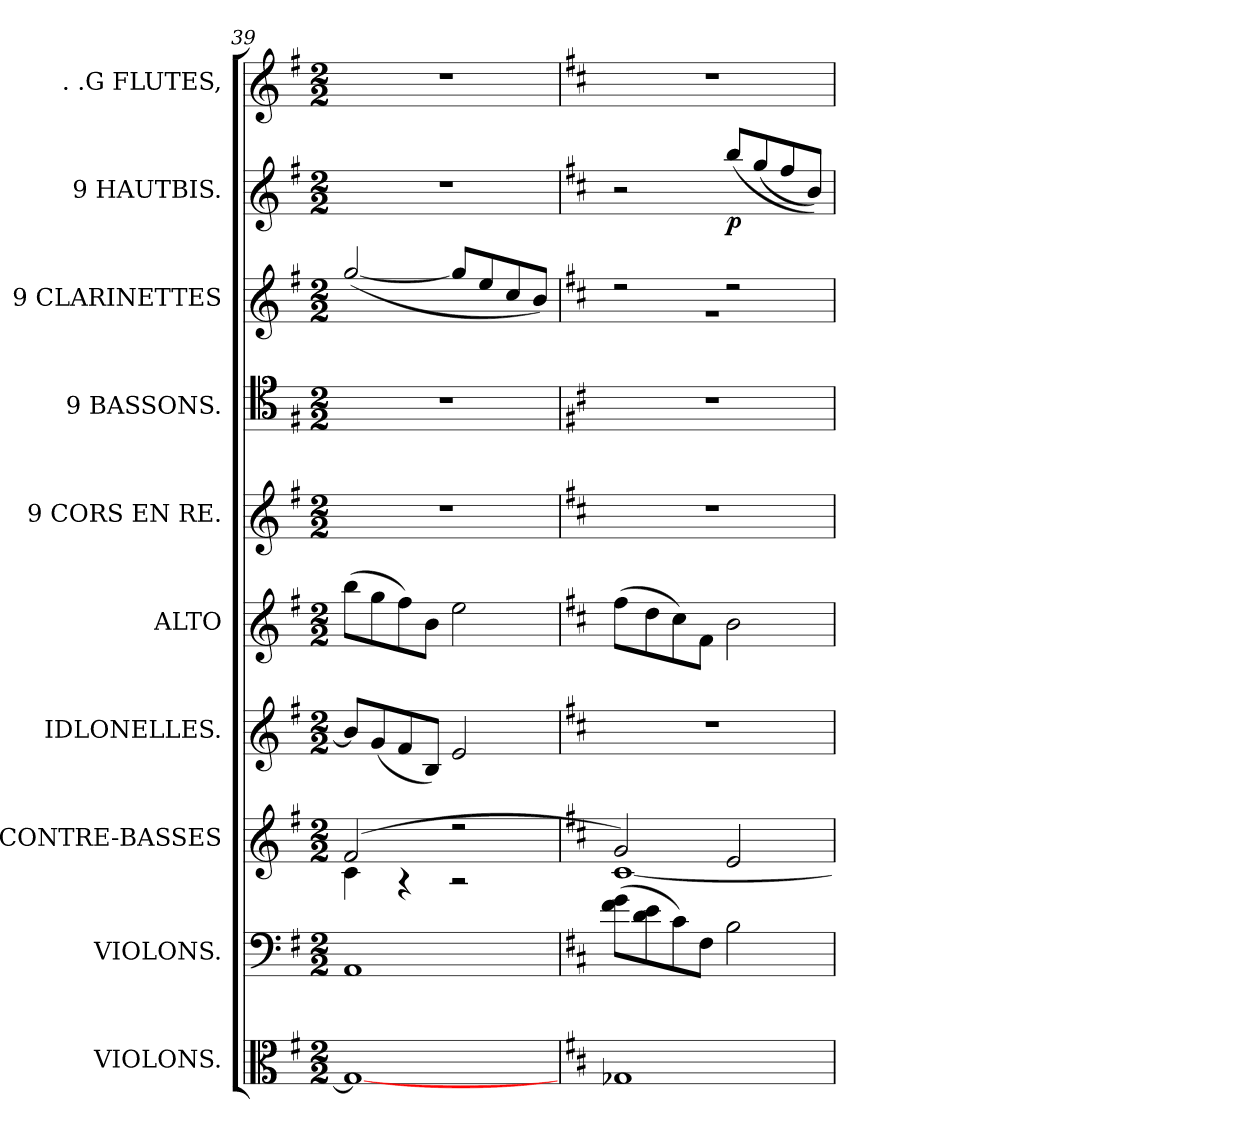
**kern	**kern	**kern	**kern	**kern	**kern	**kern	**kern	**kern	**dynam	**kern
*part10	*part9	*part8	*part7	*part6	*part5	*part4	*part3	*part2	*part2	*part1
*staff10	*staff9	*staff8	*staff7	*staff6	*staff5	*staff4	*staff3	*staff2	*staff2	*staff1
*I"VIOLONS.	*I"VIOLONS.	*I"CONTRE-BASSES	*I"IDLONELLES.	*I"ALTO	*I"9 CORS EN RE.	*I"9 BASSONS.	*I"9 CLARINETTES	*I"9 HAUTBIS.	*	*I". .G FLUTES,
*I'VIO.	*I'VIO.	*I'CONTRE-B.ES	*I'IDL.	*I'A.	*I'9 COR. EN RE.	*I'9 B.NS.	*I'9 CLA.	*I'9 HAU.	*	*I'. .G Fl.S,
*clefC3	*clefF4	*clefG2	*clefG2	*clefG2	*clefG2	*clefC4	*clefG2	*clefG2	*	*clefG2
*k[f#]	*k[f#]	*k[f#]	*k[f#]	*k[f#]	*k[f#]	*k[f#]	*k[f#]	*k[f#]	*	*k[f#]
*M2/2	*M2/2	*M2/2	*M2/2	*M2/2	*M2/2	*M2/2	*M2/2	*M2/2	*	*M2/2
=39	=39	=39	=39	=39	=39	=39	=39	=39	=39	=39
*	*	*^	*	*	*	*	*	*	*	*
1G/_	1AA/	(2f#/	4c\	8b/L]	(8bb\L	1r	1r	([2gg/	1r	.	1r
.	.	.	.	(8g/	8gg\	.	.	.	.	.	.
.	.	.	4r	8f#/	8ff#\)	.	.	.	.	.	.
.	.	.	.	8B/J)	8b\J	.	.	.	.	.	.
.	.	2r	2r	2e/	2ee\	.	.	8gg/L]	.	.	.
.	.	.	.	.	.	.	.	8ee/	.	.	.
.	.	.	.	.	.	.	.	8cc/	.	.	.
.	.	.	.	.	.	.	.	8b/J)	.	.	.
!!LO:LB:g=z
=40	=40	=40	=40	=40	=40	=40	=40	=40	=40	=40	=40
*k[f#c#]	*k[f#c#]	*k[f#c#]	*	*k[f#c#]	*k[f#c#]	*k[f#c#]	*k[f#c#]	*k[f#c#]	*k[f#c#]	*	*k[f#c#]
*	*	*	*	*	*	*	*	*^	*	*	*
1G-X/	(8f#\ 8g\L	2g/)	[1c#/	1r	(8ff#\L	1r	1r	2r	1r	2r	.	1r
.	8d\ 8e\	.	.	.	8dd\	.	.	.	.	.	.	.
.	8c#\)	.	.	.	8cc#\)	.	.	.	.	.	.	.
.	8F#\J	.	.	.	8f#\J	.	.	.	.	.	.	.
.	2B\	2e/	.	.	2b\	.	.	2r	.	(8bb/L	p	.
.	.	.	.	.	.	.	.	.	.	(8gg/	.	.
.	.	.	.	.	.	.	.	.	.	8ff#/	.	.
.	.	.	.	.	.	.	.	.	.	8b/J))	.	.
*	*	*v	*v	*	*	*	*	*v	*v	*	*	*
=	=	=	=	=	=	=	=	=	=	=
*-	*-	*-	*-	*-	*-	*-	*-	*-	*-	*-
